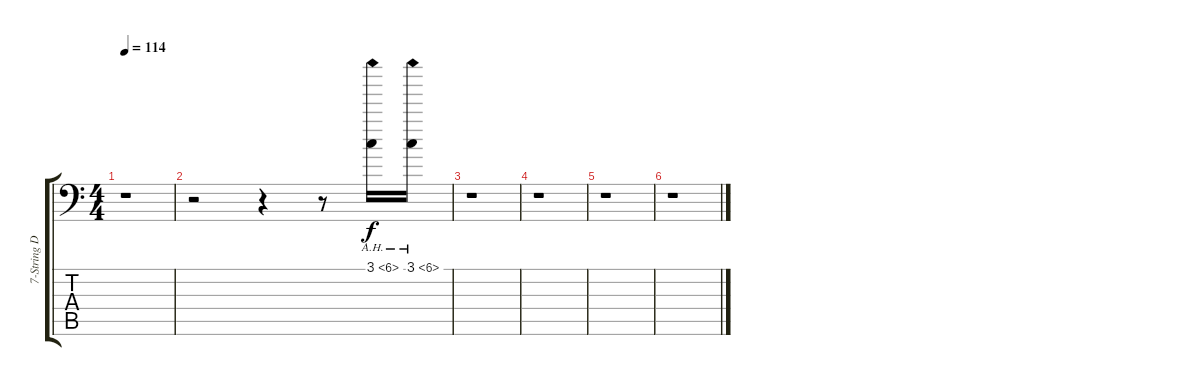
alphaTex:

\track ("7-String Dist. #1" "7-String D") {instrument distortionguitar}
\staff {score tabs}
\tuning (A3 F3 C3 G2 D2 A1) {hide}
\ts (4 4)
\tempo 114
\clef f4
\ks c
r.1{dy f} |
r.2 r.4 r.8 3.1{ah 3}.16 3.1{ah 3}.16 |
r.1 |
r.1 |
r.1 |
r.1
